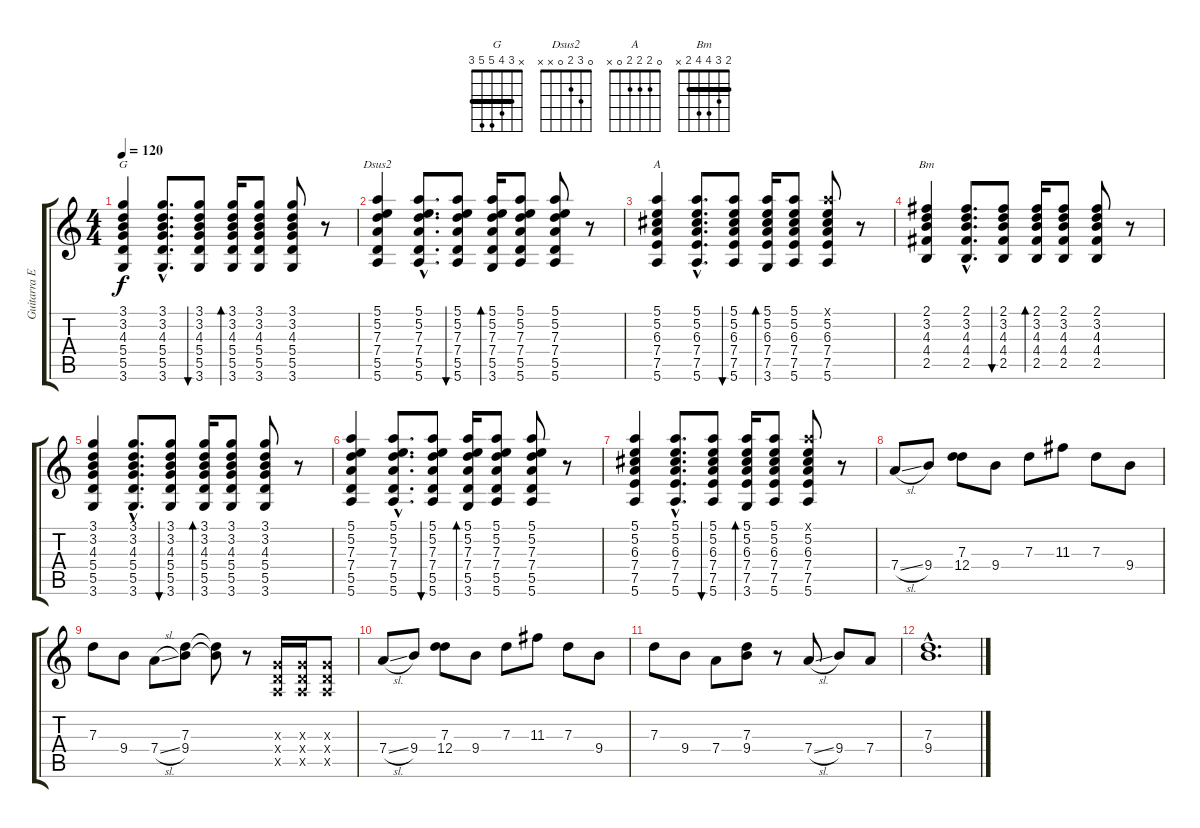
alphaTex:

\track ("Guitarra Electrica" "Guitarra E") {instrument distortionguitar}
\staff {score tabs}
\tuning (E4 B3 G3 D3 A2 E2) {hide}
\chord ("G" x 3 4 5 5 3) {barre 3}
\chord ("Dsus2" 0 3 2 0 x x)
\chord ("A" 0 2 2 2 0 x)
\chord ("Bm" 2 3 4 4 2 x) {barre 2}
\ts (4 4)
\tempo 120
\clef g2
\ks c
(3.1 3.2 4.3 5.4 5.5 3.6).4{ch "G" dy f} (3.1{hac} 3.2{hac} 4.3{hac} 5.4{hac} 5.5{hac} 3.6{hac}).8{d} (3.1 3.2 4.3 5.4 5.5 3.6).8{bu 30} (3.1 3.2 4.3 5.4 5.5 3.6).16{bd 30} (3.1 3.2 4.3 5.4 5.5 3.6).8 (3.1 3.2 4.3 5.4 5.5 3.6).8 r.8 |
(5.1 5.2 7.3 7.4 5.5 5.6).4{ch "Dsus2"} (5.1{hac} 5.2{hac} 7.3{hac} 7.4{hac} 5.5{hac} 5.6{hac}).8{d} (5.1 5.2 7.3 7.4 5.5 5.6).8{bu 30} (5.1 5.2 7.3 7.4 5.5 3.6).16{bd 30} (5.1 5.2 7.3 7.4 5.5 5.6).8 (5.1 5.2 7.3 7.4 5.5 5.6).8 r.8 |
(5.1 5.2 6.3 7.4 7.5 5.6).4{ch "A"} (5.1{hac} 5.2{hac} 6.3{hac} 7.4{hac} 7.5{hac} 5.6{hac}).8{d} (5.1 5.2 6.3 7.4 7.5 5.6).8{bu 30} (5.1 5.2 6.3 7.4 7.5 3.6).16{bd 30} (5.1 5.2 6.3 7.4 7.5 5.6).8 (5.1{x} 5.2 6.3 7.4 7.5 5.6).8 r.8 |
(2.1 3.2 4.3 4.4 2.5).4{ch "Bm"} (2.1{hac} 3.2{hac} 4.3{hac} 4.4{hac} 2.5{hac}).8{d} (2.1 3.2 4.3 4.4 2.5).8{bu 30} (2.1 3.2 4.3 4.4 2.5).16{bd 30} (2.1 3.2 4.3 4.4 2.5).8 (2.1 3.2 4.3 4.4 2.5).8 r.8 |
(3.1 3.2 4.3 5.4 5.5 3.6).4 (3.1{hac} 3.2{hac} 4.3{hac} 5.4{hac} 5.5{hac} 3.6{hac}).8{d} (3.1 3.2 4.3 5.4 5.5 3.6).8{bu 30} (3.1 3.2 4.3 5.4 5.5 3.6).16{bd 30} (3.1 3.2 4.3 5.4 5.5 3.6).8 (3.1 3.2 4.3 5.4 5.5 3.6).8 r.8 |
(5.1 5.2 7.3 7.4 5.5 5.6).4 (5.1{hac} 5.2{hac} 7.3{hac} 7.4{hac} 5.5{hac} 5.6{hac}).8{d} (5.1 5.2 7.3 7.4 5.5 5.6).8{bu 30} (5.1 5.2 7.3 7.4 5.5 3.6).16{bd 30} (5.1 5.2 7.3 7.4 5.5 5.6).8 (5.1 5.2 7.3 7.4 5.5 5.6).8 r.8 |
(5.1 5.2 6.3 7.4 7.5 5.6).4 (5.1{hac} 5.2{hac} 6.3{hac} 7.4{hac} 7.5{hac} 5.6{hac}).8{d} (5.1 5.2 6.3 7.4 7.5 5.6).8{bu 30} (5.1 5.2 6.3 7.4 7.5 3.6).16{bd 30} (5.1 5.2 6.3 7.4 7.5 5.6).8 (5.1{x} 5.2 6.3 7.4 7.5 5.6).8 r.8 |
7.4{sl}.8 9.4.8 (7.3 12.4).8 9.4.8 7.3.8 11.3.8 7.3.8 9.4.8 |
7.3.8 9.4.8 7.4{sl}.8 (7.3 9.4).8 (7.3{t} 9.4{t}).8 r.8 (0.3{x} 0.4{x} 0.5{x}).16 (0.3{x} 0.4{x} 0.5{x}).16 (0.3{x} 0.4{x} 0.5{x}).8 |
7.4{sl}.8 9.4.8 (7.3 12.4).8 9.4.8 7.3.8 11.3.8 7.3.8 9.4.8 |
7.3.8 9.4.8 7.4.8 (7.3 9.4).8 r.8 7.4{sl}.8 9.4.8 7.4.8 |
(7.3{hac} 9.4{hac}).1{d}
